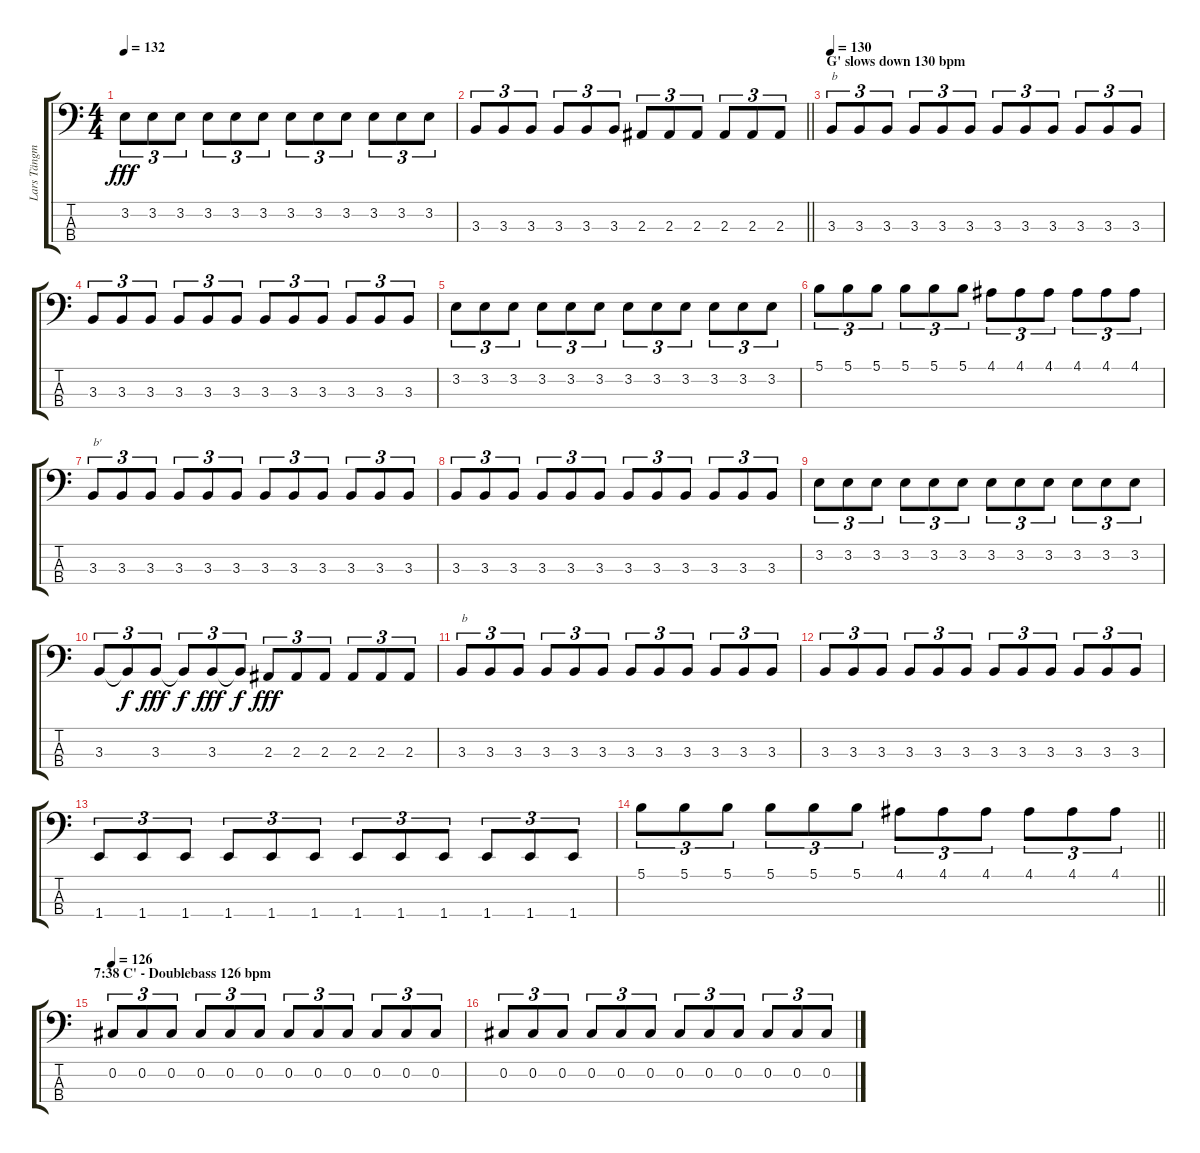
\track ("Lars Tängmark (D# Tuning)" "Lars Tängm") {instrument fretlessbass}
\staff {score tabs}
\tuning (Gb2 Db2 Ab1 Eb1) {hide}
\ts (4 4)
\tempo 132
\clef f4
\ks c
3.2.8{tu (3 2) dy fff} 3.2.8{tu (3 2)} 3.2.8{tu (3 2)} 3.2.8{tu (3 2)} 3.2.8{tu (3 2)} 3.2.8{tu (3 2)} 3.2.8{tu (3 2)} 3.2.8{tu (3 2)} 3.2.8{tu (3 2)} 3.2.8{tu (3 2)} 3.2.8{tu (3 2)} 3.2.8{tu (3 2)} |
\barLineRight lightlight
3.3.8{tu (3 2)} 3.3.8{tu (3 2)} 3.3.8{tu (3 2)} 3.3.8{tu (3 2)} 3.3.8{tu (3 2)} 3.3.8{tu (3 2)} 2.3.8{tu (3 2)} 2.3.8{tu (3 2)} 2.3.8{tu (3 2)} 2.3.8{tu (3 2)} 2.3.8{tu (3 2)} 2.3.8{tu (3 2)} |
\section ("" "G' slows down 130 bpm")
\tempo 130
3.3.8{tu (3 2) txt "b"} 3.3.8{tu (3 2)} 3.3.8{tu (3 2)} 3.3.8{tu (3 2)} 3.3.8{tu (3 2)} 3.3.8{tu (3 2)} 3.3.8{tu (3 2)} 3.3.8{tu (3 2)} 3.3.8{tu (3 2)} 3.3.8{tu (3 2)} 3.3.8{tu (3 2)} 3.3.8{tu (3 2)} |
3.3.8{tu (3 2)} 3.3.8{tu (3 2)} 3.3.8{tu (3 2)} 3.3.8{tu (3 2)} 3.3.8{tu (3 2)} 3.3.8{tu (3 2)} 3.3.8{tu (3 2)} 3.3.8{tu (3 2)} 3.3.8{tu (3 2)} 3.3.8{tu (3 2)} 3.3.8{tu (3 2)} 3.3.8{tu (3 2)} |
3.2.8{tu (3 2)} 3.2.8{tu (3 2)} 3.2.8{tu (3 2)} 3.2.8{tu (3 2)} 3.2.8{tu (3 2)} 3.2.8{tu (3 2)} 3.2.8{tu (3 2)} 3.2.8{tu (3 2)} 3.2.8{tu (3 2)} 3.2.8{tu (3 2)} 3.2.8{tu (3 2)} 3.2.8{tu (3 2)} |
5.1.8{tu (3 2)} 5.1.8{tu (3 2)} 5.1.8{tu (3 2)} 5.1.8{tu (3 2)} 5.1.8{tu (3 2)} 5.1.8{tu (3 2)} 4.1.8{tu (3 2)} 4.1.8{tu (3 2)} 4.1.8{tu (3 2)} 4.1.8{tu (3 2)} 4.1.8{tu (3 2)} 4.1.8{tu (3 2)} |
3.3.8{tu (3 2) txt "b'"} 3.3.8{tu (3 2)} 3.3.8{tu (3 2)} 3.3.8{tu (3 2)} 3.3.8{tu (3 2)} 3.3.8{tu (3 2)} 3.3.8{tu (3 2)} 3.3.8{tu (3 2)} 3.3.8{tu (3 2)} 3.3.8{tu (3 2)} 3.3.8{tu (3 2)} 3.3.8{tu (3 2)} |
3.3.8{tu (3 2)} 3.3.8{tu (3 2)} 3.3.8{tu (3 2)} 3.3.8{tu (3 2)} 3.3.8{tu (3 2)} 3.3.8{tu (3 2)} 3.3.8{tu (3 2)} 3.3.8{tu (3 2)} 3.3.8{tu (3 2)} 3.3.8{tu (3 2)} 3.3.8{tu (3 2)} 3.3.8{tu (3 2)} |
3.2.8{tu (3 2)} 3.2.8{tu (3 2)} 3.2.8{tu (3 2)} 3.2.8{tu (3 2)} 3.2.8{tu (3 2)} 3.2.8{tu (3 2)} 3.2.8{tu (3 2)} 3.2.8{tu (3 2)} 3.2.8{tu (3 2)} 3.2.8{tu (3 2)} 3.2.8{tu (3 2)} 3.2.8{tu (3 2)} |
3.3.8{tu (3 2)} 3.3{t}.8{tu (3 2) dy f} 3.3.8{tu (3 2) dy fff} 3.3{t}.8{tu (3 2) dy f} 3.3.8{tu (3 2) dy fff} 3.3{t}.8{tu (3 2) dy f} 2.3.8{tu (3 2) dy fff} 2.3.8{tu (3 2)} 2.3.8{tu (3 2)} 2.3.8{tu (3 2)} 2.3.8{tu (3 2)} 2.3.8{tu (3 2)} |
3.3.8{tu (3 2) txt "b"} 3.3.8{tu (3 2)} 3.3.8{tu (3 2)} 3.3.8{tu (3 2)} 3.3.8{tu (3 2)} 3.3.8{tu (3 2)} 3.3.8{tu (3 2)} 3.3.8{tu (3 2)} 3.3.8{tu (3 2)} 3.3.8{tu (3 2)} 3.3.8{tu (3 2)} 3.3.8{tu (3 2)} |
3.3.8{tu (3 2)} 3.3.8{tu (3 2)} 3.3.8{tu (3 2)} 3.3.8{tu (3 2)} 3.3.8{tu (3 2)} 3.3.8{tu (3 2)} 3.3.8{tu (3 2)} 3.3.8{tu (3 2)} 3.3.8{tu (3 2)} 3.3.8{tu (3 2)} 3.3.8{tu (3 2)} 3.3.8{tu (3 2)} |
1.4.8{tu (3 2)} 1.4.8{tu (3 2)} 1.4.8{tu (3 2)} 1.4.8{tu (3 2)} 1.4.8{tu (3 2)} 1.4.8{tu (3 2)} 1.4.8{tu (3 2)} 1.4.8{tu (3 2)} 1.4.8{tu (3 2)} 1.4.8{tu (3 2)} 1.4.8{tu (3 2)} 1.4.8{tu (3 2)} |
\barLineRight lightlight
5.1.8{tu (3 2)} 5.1.8{tu (3 2)} 5.1.8{tu (3 2)} 5.1.8{tu (3 2)} 5.1.8{tu (3 2)} 5.1.8{tu (3 2)} 4.1.8{tu (3 2)} 4.1.8{tu (3 2)} 4.1.8{tu (3 2)} 4.1.8{tu (3 2)} 4.1.8{tu (3 2)} 4.1.8{tu (3 2)} |
\section ("" "7:38 C' - Doublebass 126 bpm")
\tempo 126
0.2.8{tu (3 2)} 0.2.8{tu (3 2)} 0.2.8{tu (3 2)} 0.2.8{tu (3 2)} 0.2.8{tu (3 2)} 0.2.8{tu (3 2)} 0.2.8{tu (3 2)} 0.2.8{tu (3 2)} 0.2.8{tu (3 2)} 0.2.8{tu (3 2)} 0.2.8{tu (3 2)} 0.2.8{tu (3 2)} |
0.2.8{tu (3 2)} 0.2.8{tu (3 2)} 0.2.8{tu (3 2)} 0.2.8{tu (3 2)} 0.2.8{tu (3 2)} 0.2.8{tu (3 2)} 0.2.8{tu (3 2)} 0.2.8{tu (3 2)} 0.2.8{tu (3 2)} 0.2.8{tu (3 2)} 0.2.8{tu (3 2)} 0.2.8{tu (3 2)}
